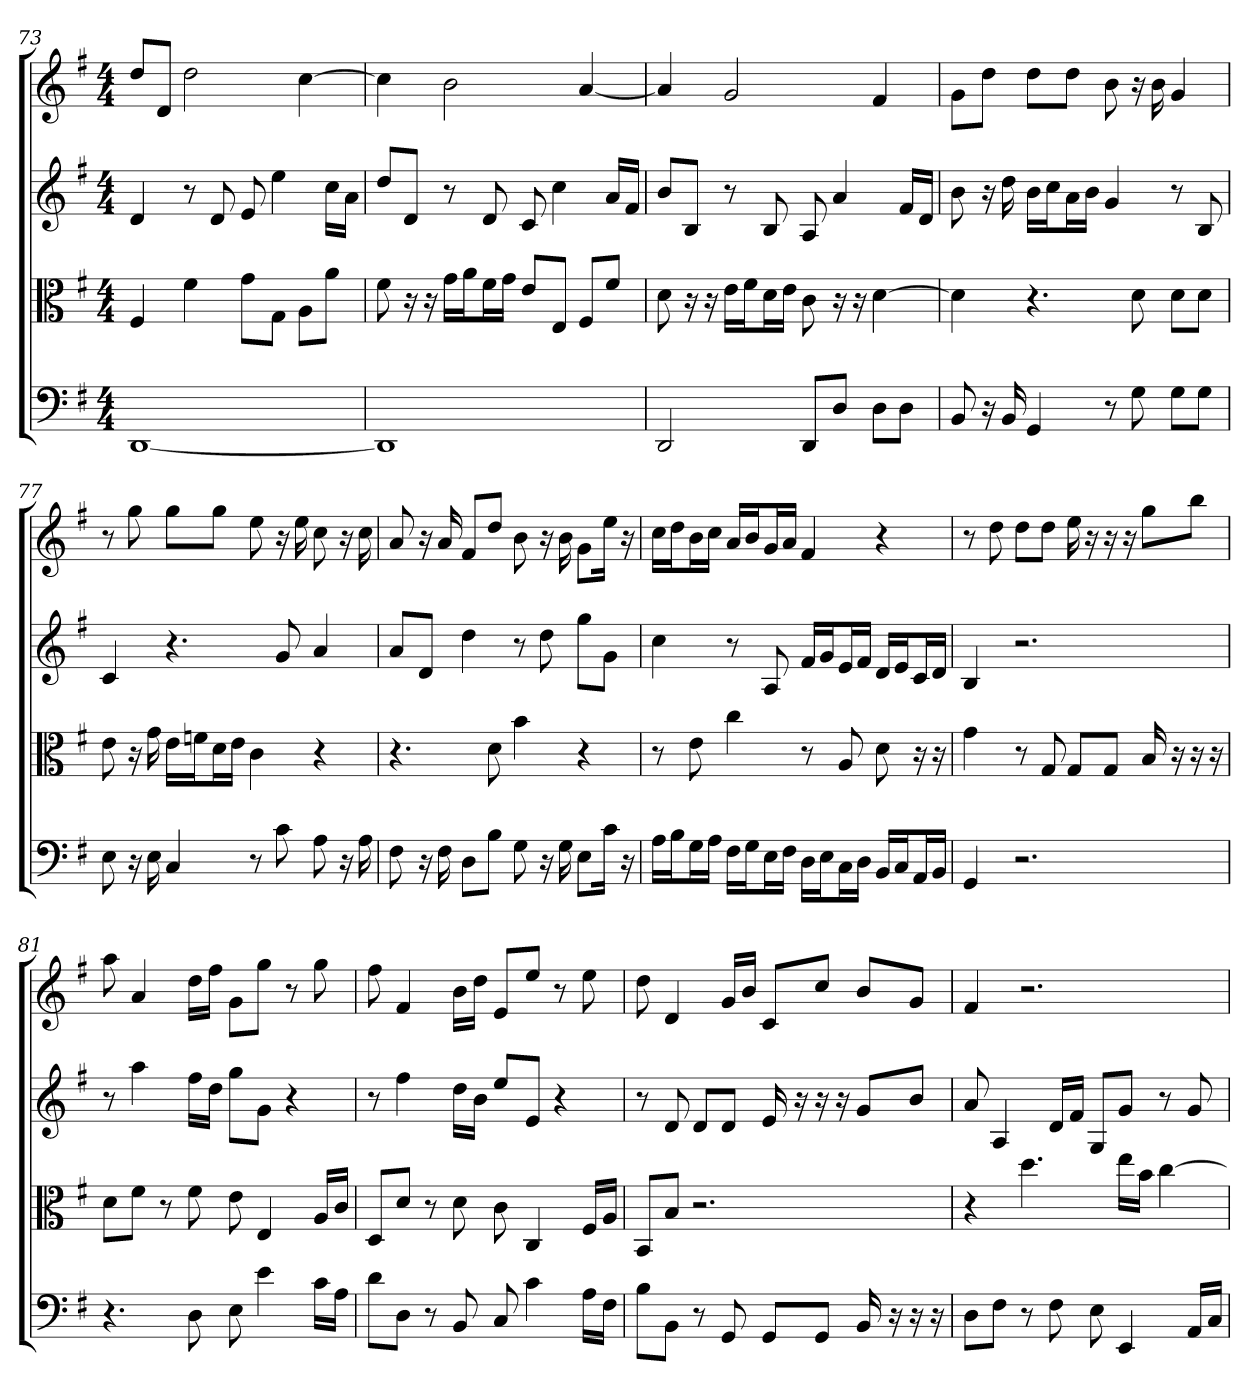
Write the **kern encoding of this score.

**kern	**kern	**kern	**kern
*part4	*part3	*part2	*part1
*staff4	*staff3	*staff2	*staff1
*clefF4	*clefC3	*clefG2	*clefG2
*k[f#]	*k[f#]	*k[f#]	*k[f#]
*G:	*G:	*G:	*G:
*M4/4	*M4/4	*M4/4	*M4/4
=73	=73	=73	=73
[1DD	4F#	4d	8dd/L
.	.	.	8d/J
.	4f#	8r	2dd
.	.	8d	.
.	8g\L	8e	.
.	8G\J	4ee	.
.	8A\L	.	[4cc
.	8a\J	16cc\LL	.
.	.	16a\JJ	.
=74	=74	=74	=74
1DD]	8f#	8dd/L	4cc]
.	16r	8d/J	.
.	16r	.	.
.	16g\LL	8r	2b
.	16a\J	.	.
.	16f#\L	8d	.
.	16g\JJ	.	.
.	8e/L	8c	.
.	8E/J	4cc	.
.	8F#/L	.	[4a
.	8f#/J	16a/LL	.
.	.	16f#/JJ	.
=75	=75	=75	=75
2DD	8d	8b/L	4a]
.	16r	8B/J	.
.	16r	.	.
.	16e\LL	8r	2g
.	16f#\J	.	.
.	16d\L	8B	.
.	16e\JJ	.	.
8DD/L	8c	8A	.
8D/J	16r	4a	.
.	16r	.	.
8D\L	[4d	.	4f#
8D\J	.	16f#/LL	.
.	.	16d/JJ	.
=76	=76	=76	=76
8BB	4d]	8b	8g\L
16r	.	16r	8dd\J
16BB	.	16dd	.
4GG	4.r	16b\LL	8dd\L
.	.	16cc\J	.
.	.	16a\L	8dd\J
.	.	16b\JJ	.
8r	.	4g	8b
8G	8d	.	16r
.	.	.	16b
8G\L	8d\L	8r	4g
8G\J	8d\J	8B	.
=77	=77	=77	=77
8E	8e	4c	8r
16r	16r	.	8gg
16E	16g	.	.
4C	16e\LL	4.r	8gg\L
.	16fn\J	.	.
.	16d\L	.	8gg\J
.	16e\JJ	.	.
8r	4c	.	8ee
8c	.	8g	16r
.	.	.	16ee
8A	4r	4a	8cc
16r	.	.	16r
16A	.	.	16cc
=78	=78	=78	=78
8F#	4.r	8a/L	8a
16r	.	8d/J	16r
16F#	.	.	16a
8D\L	.	4dd	8f#/L
8B\J	8d	.	8dd/J
8G	4b	8r	8b
16r	.	8dd	16r
16G	.	.	16b
8E\L	4r	8gg\L	8g\L
16c\Jk	.	8g\J	16ee\Jk
16r	.	.	16r
=79	=79	=79	=79
16A\LL	8r	4cc	16cc\LL
16B\J	.	.	16dd\J
16G\L	8e	.	16b\L
16A\JJ	.	.	16cc\JJ
16F#\LL	4cc	8r	16a/LL
16G\J	.	.	16b/J
16E\L	.	8A	16g/L
16F#\JJ	.	.	16a/JJ
16D\LL	8r	16f#/LL	4f#
16E\J	.	16g/J	.
16C\L	8A	16e/L	.
16D\JJ	.	16f#/JJ	.
16BB/LL	8d	16d/LL	4r
16C/J	.	16e/J	.
16AA/L	16r	16c/L	.
16BB/JJ	16r	16d/JJ	.
=80	=80	=80	=80
4GG	4g	4B	8r
.	.	.	8dd
2.r	8r	2.r	8dd\L
.	8G	.	8dd\J
.	8G/L	.	16ee
.	.	.	16r
.	8G/J	.	16r
.	.	.	16r
.	16B	.	8gg\L
.	16r	.	.
.	16r	.	8bb\J
.	16r	.	.
=81	=81	=81	=81
4.r	8d\L	8r	8aa
.	8f#\J	4aa	4a
.	8r	.	.
8D	8f#	16ff#\LL	16dd\LL
.	.	16dd\JJ	16ff#\JJ
8E	8e	8gg\L	8g\L
4e	4E	8g\J	8gg\J
.	.	4r	8r
16c\LL	16A/LL	.	8gg
16A\JJ	16c/JJ	.	.
=82	=82	=82	=82
8d\L	8D/L	8r	8ff#
8D\J	8d/J	4ff#	4f#
8r	8r	.	.
8BB	8d	16dd\LL	16b\LL
.	.	16b\JJ	16dd\JJ
8C	8c	8ee/L	8e/L
4c	4C	8e/J	8ee/J
.	.	4r	8r
16A\LL	16F#/LL	.	8ee
16F#\JJ	16A/JJ	.	.
=83	=83	=83	=83
8B\L	8BB/L	8r	8dd
8BB\J	8B/J	8d	4d
8r	2.r	8d/L	.
8GG	.	8d/J	16g/LL
.	.	.	16b/JJ
8GG/L	.	16e	8c/L
.	.	16r	.
8GG/J	.	16r	8cc/J
.	.	16r	.
16BB	.	8g/L	8b/L
16r	.	.	.
16r	.	8b/J	8g/J
16r	.	.	.
=84	=84	=84	=84
8D\L	4r	8a	4f#
8F#\J	.	4A	.
8r	4.dd	.	2.r
8F#	.	16d/LL	.
.	.	16f#/JJ	.
8E	.	8G/L	.
4EE	16ee\LL	8g/J	.
.	16b\JJ	.	.
.	[4cc	8r	.
16AA/LL	.	8g	.
16C/JJ	.	.	.
=	=	=	=
*-	*-	*-	*-
